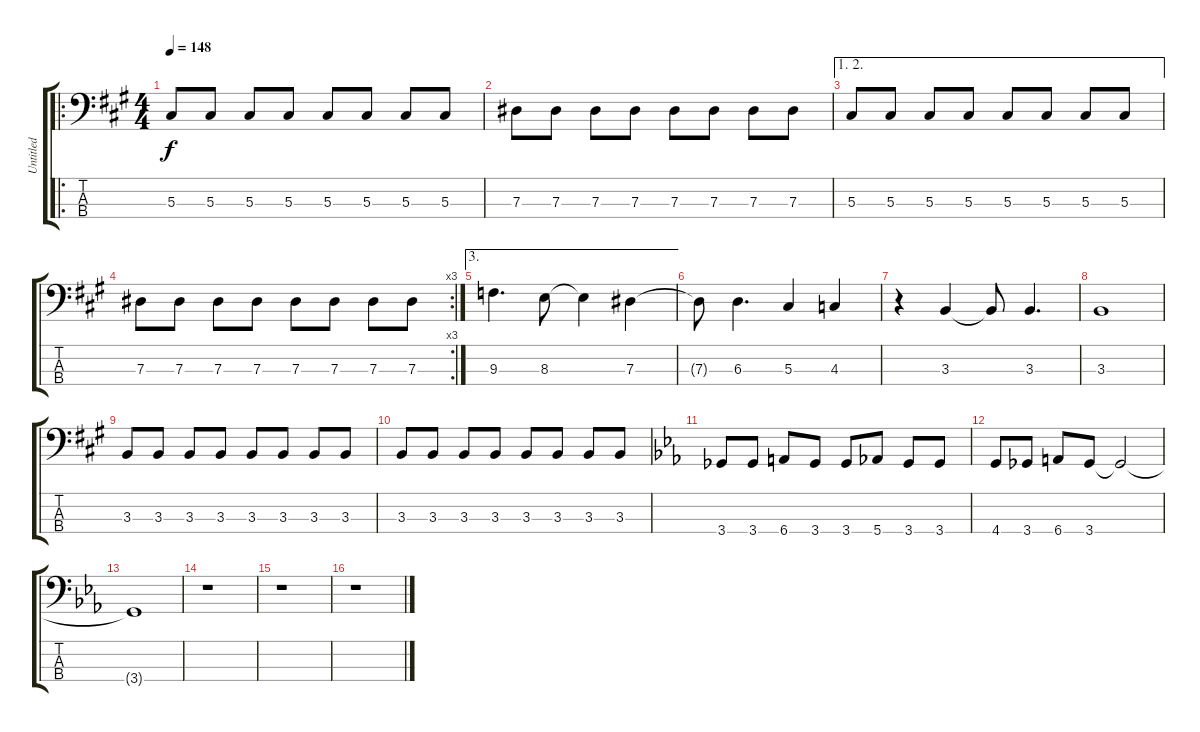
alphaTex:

\track ("Untitled" "Untitled") {instrument electricbassfinger}
\staff {score tabs}
\tuning (Gb2 Db2 Ab1 Eb1) {hide}
\ro
\ts (4 4)
\tempo 148
\clef f4
\ks a
5.3.8{dy f} 5.3.8 5.3.8 5.3.8 5.3.8 5.3.8 5.3.8 5.3.8 |
7.3.8 7.3.8 7.3.8 7.3.8 7.3.8 7.3.8 7.3.8 7.3.8 |
\ae (1 2)
5.3.8 5.3.8 5.3.8 5.3.8 5.3.8 5.3.8 5.3.8 5.3.8 |
\rc 3
7.3.8 7.3.8 7.3.8 7.3.8 7.3.8 7.3.8 7.3.8 7.3.8 |
\ae 3
9.3.4{d} 8.3.8 8.3{t}.4 7.3.4 |
7.3{t}.8 6.3.4{d} 5.3.4 4.3.4 |
r.4 3.3.4 3.3{t}.8 3.3.4{d} |
3.3.1 |
3.3.8 3.3.8 3.3.8 3.3.8 3.3.8 3.3.8 3.3.8 3.3.8 |
3.3.8 3.3.8 3.3.8 3.3.8 3.3.8 3.3.8 3.3.8 3.3.8 |
\ks eb
3.4.8 3.4.8 6.4.8 3.4.8 3.4.8 5.4.8 3.4.8 3.4.8 |
4.4.8 3.4.8 6.4.8 3.4.8 3.4{t}.2 |
3.4{t}.1 |
r.1 |
r.1 |
r.1
